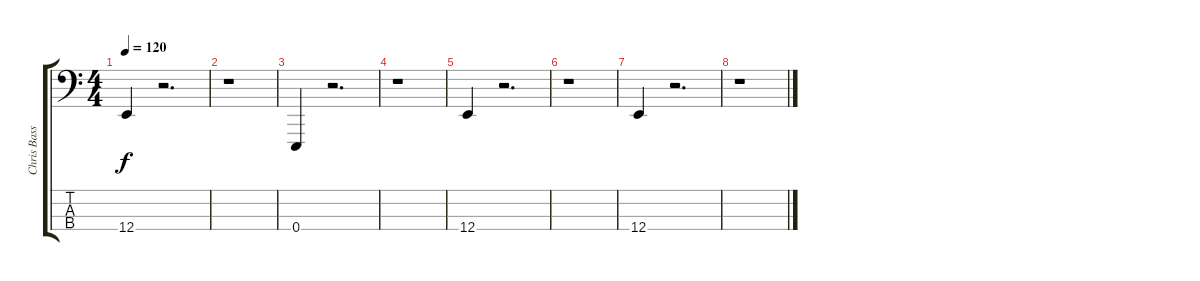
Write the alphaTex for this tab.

\track ("Chris Bass" "Chris Bass") {instrument lead2sawtooth}
\staff {score tabs}
\tuning (G2 D2 A1 E1) {hide}
\ts (4 4)
\tempo 120
\clef f4
\ks c
12.4.4{dy f} r.2{d} |
r.1 |
0.4.4 r.2{d} |
r.1 |
12.4.4 r.2{d} |
r.1 |
12.4.4 r.2{d} |
r.1
